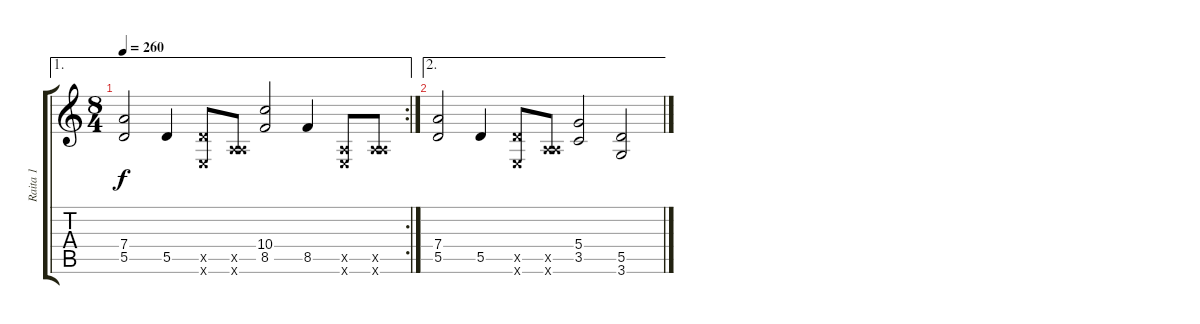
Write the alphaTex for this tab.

\track ("Raita 1" "Raita 1") {instrument overdrivenguitar}
\staff {score tabs}
\tuning (E4 B3 G3 D3 A2 E2) {hide}
\ae 1
\rc 2
\ts (8 4)
\tempo 260
\clef g2
\ks c
(7.4 5.5).2{dy f} 5.5.4 (5.5{x} 0.6{x}).8 (0.5{x} 5.6{x}).8 (10.4 8.5).2 8.5.4 (0.5{x} 0.6{x}).8 (0.5{x} 5.6{x}).8 |
\ae 2
(7.4 5.5).2 5.5.4 (5.5{x} 0.6{x}).8 (0.5{x} 5.6{x}).8 (5.4 3.5).2 (5.5 3.6).2
